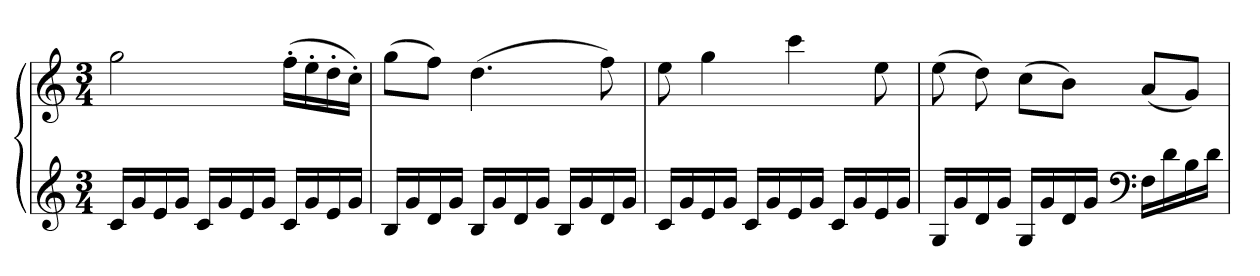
**kern	**kern
*part1	*part1
*staff2	*staff1
*clefG2	*clefG2
*k[]	*k[]
*M3/4	*M3/4
=	=
16cLL	2gg
16g	.
16e	.
16gJJ	.
16cLL	.
16g	.
16e	.
16gJJ	.
16cLL	(16ff'LL
16g	16ee'
16e	16dd'
16gJJ	16cc'JJ)
=	=
16BLL	(8ggL
16g	.
16d	8ffJ)
16gJJ	.
16BLL	(4.dd
16g	.
16d	.
16gJJ	.
16BLL	.
16g	.
16d	8ff)
16gJJ	.
=	=
16cLL	8ee
16g	.
16e	4gg
16gJJ	.
16cLL	.
16g	.
16e	4ccc
16gJJ	.
16cLL	.
16g	.
16e	8ee
16gJJ	.
=	=
16GLL	(8ee
16g	.
16d	8dd)
16gJJ	.
16GLL	(8ccL
16g	.
16d	8bJ)
16gJJ	.
*clefF4	*
16FLL	(8aL
16d	.
16B	8gJ)
16dJJ	.
=	=
*-	*-
